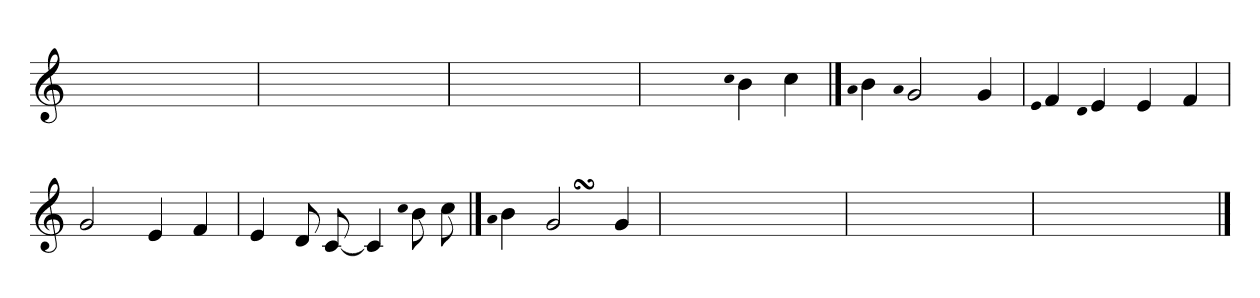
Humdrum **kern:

**kern
*part1
*staff1
=1
4ryy
4ryy
4ryy
4ryy
=
4ryy
4ryy
4ryy
4ryy
=
4ryy
4ryy
4ryy
4ryy
=
4ryy
4ryy
qcc
4b
4cc
==2
qa
4b
qa
2g
4g
=
qe
4f
qd
4e
4e
4f
=
2g
4e
4f
=
4e
8d
[8c
4c]
qcc
8b
8cc
==3
qa
4b
2gSSS
4g
=
4ryy
4ryy
4ryy
4ryy
=
4ryy
4ryy
4ryy
4ryy
=
4ryy
4ryy
4ryy
4ryy
==
*-
